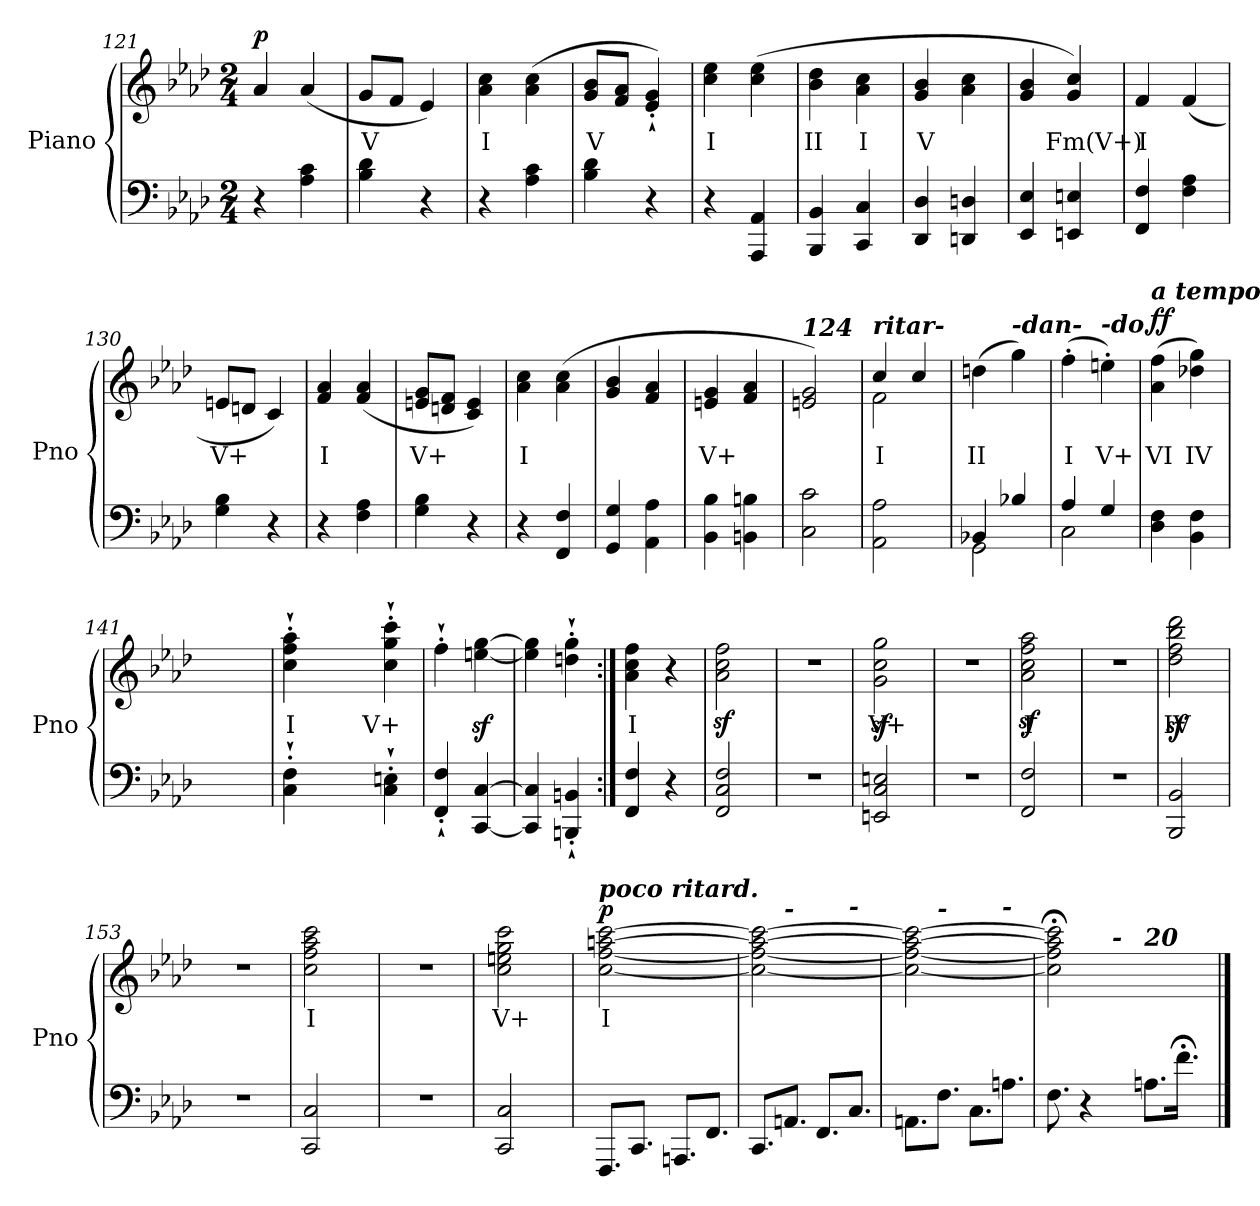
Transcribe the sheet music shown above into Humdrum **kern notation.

**kern	**kern	**text	**dynam
*part1	*part1	*part1	*part1
*staff2	*staff1	*staff1	*staff1/2
*I"Piano	*	*	*
*I'Pno	*	*	*
*clefF4	*clefG2	*	*
*k[b-e-a-d-]	*k[b-e-a-d-]	*	*
*M2/4	*M2/4	*	*
=121	=121	=121	=121
!	!	!	!LO:DY:b
4r	4a-/	.	p
4A-\ 4c\	(<4a-/	.	.
=122	=122	=122	=122
!	!	!LO:LY:b	!
4B-\ 4d-\	8g/L	V	.
.	8f/J	.	.
4r	4e-/)	.	.
=123	=123	=123	=123
!	!	!LO:LY:b	!
4r	4a-\ 4cc\	I	.
4A-\ 4c\	(>4a-\ 4cc\	.	.
!!LO:PB:g=z
=124	=124	=124	=124
!	!	!LO:LY:b	!
4B-\ 4d-\	8g/ 8b-/L	V	.
.	8f/ 8a-/J	.	.
4r	4e-/'` 4g/'`)	.	.
=125	=125	=125	=125
!	!	!LO:LY:b	!
4r	4cc\ 4ee-\	I	.
4AAA-/ 4AA-/	(>4cc\ 4ee-\	.	.
=126	=126	=126	=126
!	!	!LO:LY:b	!
4BBB-/ 4BB-/	4b-\ 4dd-\	II	.
!	!	!LO:LY:b	!
4CC/ 4C/	4a-\ 4cc\	I	.
=127	=127	=127	=127
!	!	!LO:LY:b	!
4DD-/ 4D-/	4g/ 4b-/	V	.
4DDn/ 4Dn/	4a-\ 4cc\	.	.
=128	=128	=128	=128
4EE-/ 4E-/	4g/ 4b-/	.	.
!	!	!LO:LY:b	!
4EEn/ 4En/	4g/ 4cc/)	Fm(V+)	.
=129	=129	=129	=129
!	!	!LO:LY:b	!
4FF/ 4F/	4f/	I	.
4F\ 4A-\	(<4f/	.	.
=130	=130	=130	=130
!	!	!LO:LY:b	!
4G\ 4B-\	8en/L	V+	.
.	8dn/J	.	.
4r	4c/)	.	.
=131	=131	=131	=131
!	!	!LO:LY:b	!
4r	4f/ 4a-/	I	.
4F\ 4A-\	(<4f/ 4a-/	.	.
=132	=132	=132	=132
!	!	!LO:LY:b	!
4G\ 4B-\	8en/ 8g/L	V+	.
.	8dn/ 8f/J	.	.
4r	4c/ 4e/)	.	.
=133	=133	=133	=133
!	!	!LO:LY:b	!
4r	4a-\ 4cc\	I	.
4FF/ 4F/	(>4a-\ 4cc\	.	.
=134	=134	=134	=134
4GG/ 4G/	4g/ 4b-/	.	.
4AA-\ 4A-\	4f/ 4a-/	.	.
!!LO:LB:g=z
=135	=135	=135	=135
!	!	!LO:LY:b	!
4BB-\ 4B-\	4en/ 4g/	V+	.
4BBn\ 4Bn\	4f/ 4a-/	.	.
=136	=136	=136	=136
!	!LO:TX:a:Bi:t=124	!	!
2C\ 2c\	2en/ 2g/)	.	.
=137	=137	=137	=137
*	*^	*	*
!	!LO:TX:a:Bi:t=ritar-	!	!	!
!	!	!	!LO:LY:b	!
2AA-\ 2A-\	4cc/	2f\	I	.
.	4cc/	.	.	.
*	*v	*v	*	*
=138	=138	=138	=138
*^	*	*	*
!	!	!	!LO:LY:b	!
4BB-X/	2GG\	(>4ddn\	II	.
!	!	!LO:TX:a:Bi:t=-dan-	!	!
4B-X/	.	4gg\)	.	.
=139	=139	=139	=139	=139
!	!	!	!LO:LY:b	!
4A-/	2C\	(>4ff'\	I	.
!	!	!LO:TX:a:Bi:t=-do	!	!
!	!	!	!LO:LY:b	!
4G/	.	4een'\)	V+	.
*v	*v	*	*	*
=140	=140	=140	=140
!	!LO:TX:a:Bi:t=a tempo	!	!
!	!	!LO:LY:b	!LO:DY:b
4D-\ 4F\	(>4a-\ 4ff\	VI	ff
!	!	!LO:LY:b	!
4BB-\ 4F\	4dd-X\ 4gg\)	IV	.
=141	=141	=141	=141
2ryy	2ryy	.	.
=142	=142	=142	=142
!	!	!LO:LY:b	!
4C\'` 4F\'`	4cc\'` 4ff\'` 4aa-\'`	I	.
2ryy	2ryy	.	.
!	!	!LO:LY:b	!
4C\'` 4En\'`	4cc\'` 4gg\'` 4ccc\'`	V+	.
=143	=143	=143	=143
4FF/'` 4F/'`	4ff'`\	.	.
[4CC/ [4C/	[4een\z< [4gg\z<	.	.
=144	=144	=144	=144
4CC/] 4C/]	4ee\] 4gg\]	.	.
4BBBn/'` 4BBn/'`	4ddn\'` 4gg\'`	.	.
=145:|!	=145:|!	=145:|!	=145:|!
!	!	!LO:LY:b	!
4FF/ 4F/	4a-\ 4cc\ 4ff\	I	.
4r	4r	.	.
!!LO:LB:g=z
=146	=146	=146	=146
2FF/ 2C/ 2F/	2a-\z< 2cc\z< 2ff\z<	.	.
=147	=147	=147	=147
2r	2r	.	.
=148	=148	=148	=148
!	!	!LO:LY:b	!
2EEn/ 2C/ 2En/	2g\z< 2cc\z< 2gg\z<	V+	.
=149	=149	=149	=149
2r	2r	.	.
=150	=150	=150	=150
!	!	!LO:LY:b	!
2FF/ 2F/	2a-\z< 2cc\z< 2ff\z< 2aa-\z<	I	.
=151	=151	=151	=151
2r	2r	.	.
=152	=152	=152	=152
!	!	!LO:LY:b	!
2BBB-/ 2BB-/	2dd-\z< 2ff\z< 2bb-\z< 2ddd-\z<	IV	.
=153	=153	=153	=153
2r	2r	.	.
=154	=154	=154	=154
!	!	!LO:LY:b	!
2CC/ 2C/	2cc\ 2ff\ 2aa-\ 2ccc\	I	.
=155	=155	=155	=155
2r	2r	.	.
=156	=156	=156	=156
!	!	!LO:LY:b	!
2CC/ 2C/	2cc\ 2een\ 2gg\ 2ccc\	V+	.
=157	=157	=157	=157
*Xtuplet	*	*	*
!	!LO:TX:a:Bi:t=poco ritard.	!	!
!	!	!LO:LY:b	!LO:DY:b
12.FFF/L	[2cc\ [2ff\ [2aan\ [2ccc\	I	p
12.CC/J	.	.	.
12.AAAn/L	.	.	.
12.FF/J	.	.	.
=158	=158	=158	=158
*	*^	*	*
*	*	*^	*	*
12.CC/L	2cc\_ 2ff\_ 2aa\_ 2ccc\_	8ryy	4.ryy	.	.
!	!	!LO:TX:a:Bi:t=-	!	!	!
12.AAn/J	.	4.ryy	.	.	.
12.FF/L	.	.	.	.	.
!	!	!	!LO:TX:a:Bi:t=-	!	!
12.C/J	.	.	8ryy	.	.
=159	=159	=159	=159	=159	=159
12.AAn\L	2cc\_ 2ff\_ 2aa\_ 2ccc\_	8ryy	4.ryy	.	.
!	!	!LO:TX:a:Bi:t=-	!	!	!
12.F\J	.	4.ryy	.	.	.
12.C\L	.	.	.	.	.
!	!	!	!LO:TX:a:Bi:t=-	!	!
12.An\J	.	.	8ryy	.	.
=160	=160	=160	=160	=160	=160
12.F\	2cc\];< 2ff\];< 2aa\];< 2ccc\];<	4ryy	4.ryy	.	.
4r	.	.	.	.	.
!	!	!LO:TX:a:Bi:t=-	!	!	!
.	.	4.ryy	.	.	.
!	!	!	!LO:TX:a:Bi:t=20	!	!
12.An\L	.	.	4ryy	.	.
24.f;<\J	8ryy	.	.	.	.
24.ryy	.	.	.	.	.
*	*v	*v	*v	*	*
==	==	==	==
*-	*-	*-	*-
